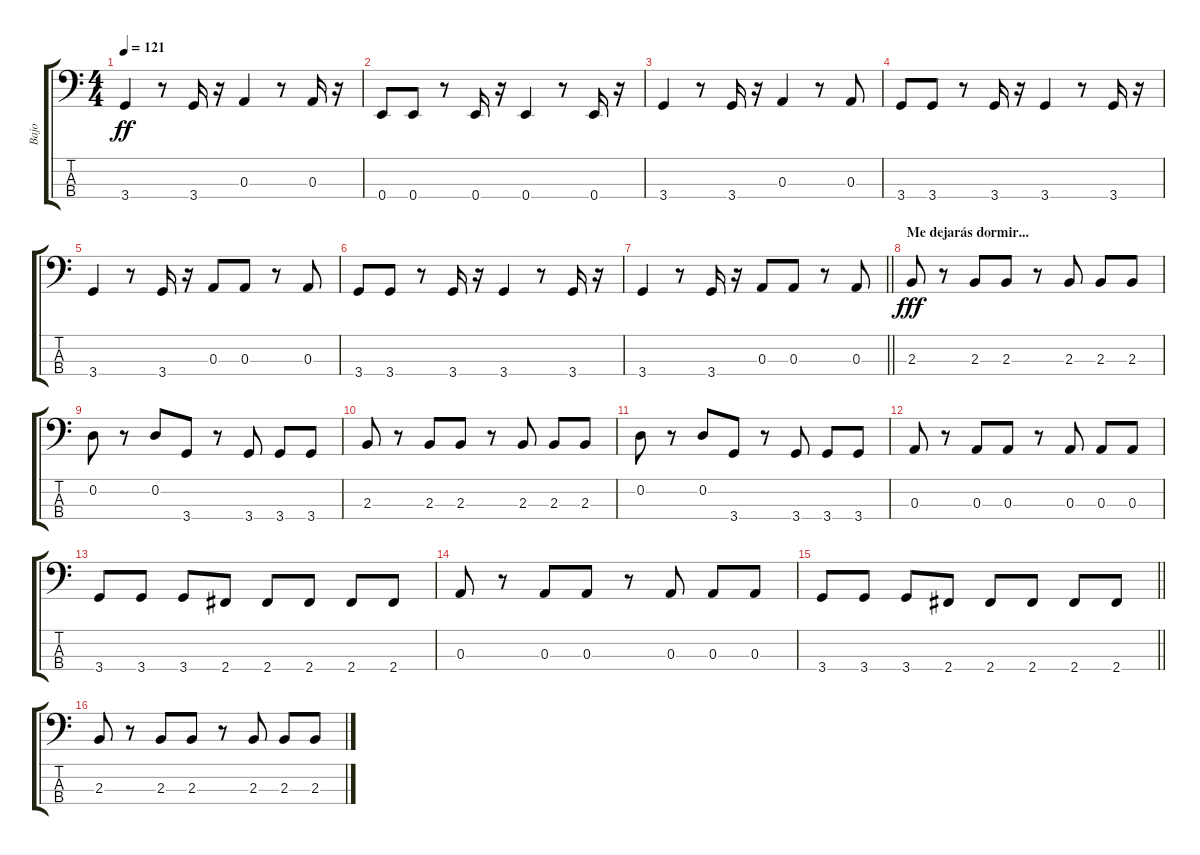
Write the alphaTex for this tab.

\track ("Bajo" "Bajo") {instrument electricbasspick}
\staff {score tabs}
\tuning (G2 D2 A1 E1) {hide}
\ts (4 4)
\tempo 121
\clef f4
\ks c
3.4.4{dy ff} r.8 3.4.16 r.16 0.3.4 r.8 0.3.16 r.16 |
0.4.8 0.4.8 r.8 0.4.16 r.16 0.4.4 r.8 0.4.16 r.16 |
3.4.4 r.8 3.4.16 r.16 0.3.4 r.8 0.3.8 |
3.4.8 3.4.8 r.8 3.4.16 r.16 3.4.4 r.8 3.4.16 r.16 |
3.4.4 r.8 3.4.16 r.16 0.3.8 0.3.8 r.8 0.3.8 |
3.4.8 3.4.8 r.8 3.4.16 r.16 3.4.4 r.8 3.4.16 r.16 |
\barLineRight lightlight
3.4.4 r.8 3.4.16 r.16 0.3.8 0.3.8 r.8 0.3.8 |
\section ("" "Me dejarás dormir...")
2.3.8{dy fff} r.8 2.3.8 2.3.8 r.8 2.3.8 2.3.8 2.3.8 |
0.2.8 r.8 0.2.8 3.4.8 r.8 3.4.8 3.4.8 3.4.8 |
2.3.8 r.8 2.3.8 2.3.8 r.8 2.3.8 2.3.8 2.3.8 |
0.2.8 r.8 0.2.8 3.4.8 r.8 3.4.8 3.4.8 3.4.8 |
0.3.8 r.8 0.3.8 0.3.8 r.8 0.3.8 0.3.8 0.3.8 |
3.4.8 3.4.8 3.4.8 2.4.8 2.4.8 2.4.8 2.4.8 2.4.8 |
0.3.8 r.8 0.3.8 0.3.8 r.8 0.3.8 0.3.8 0.3.8 |
\barLineRight lightlight
3.4.8 3.4.8 3.4.8 2.4.8 2.4.8 2.4.8 2.4.8 2.4.8 |
2.3.8 r.8 2.3.8 2.3.8 r.8 2.3.8 2.3.8 2.3.8
